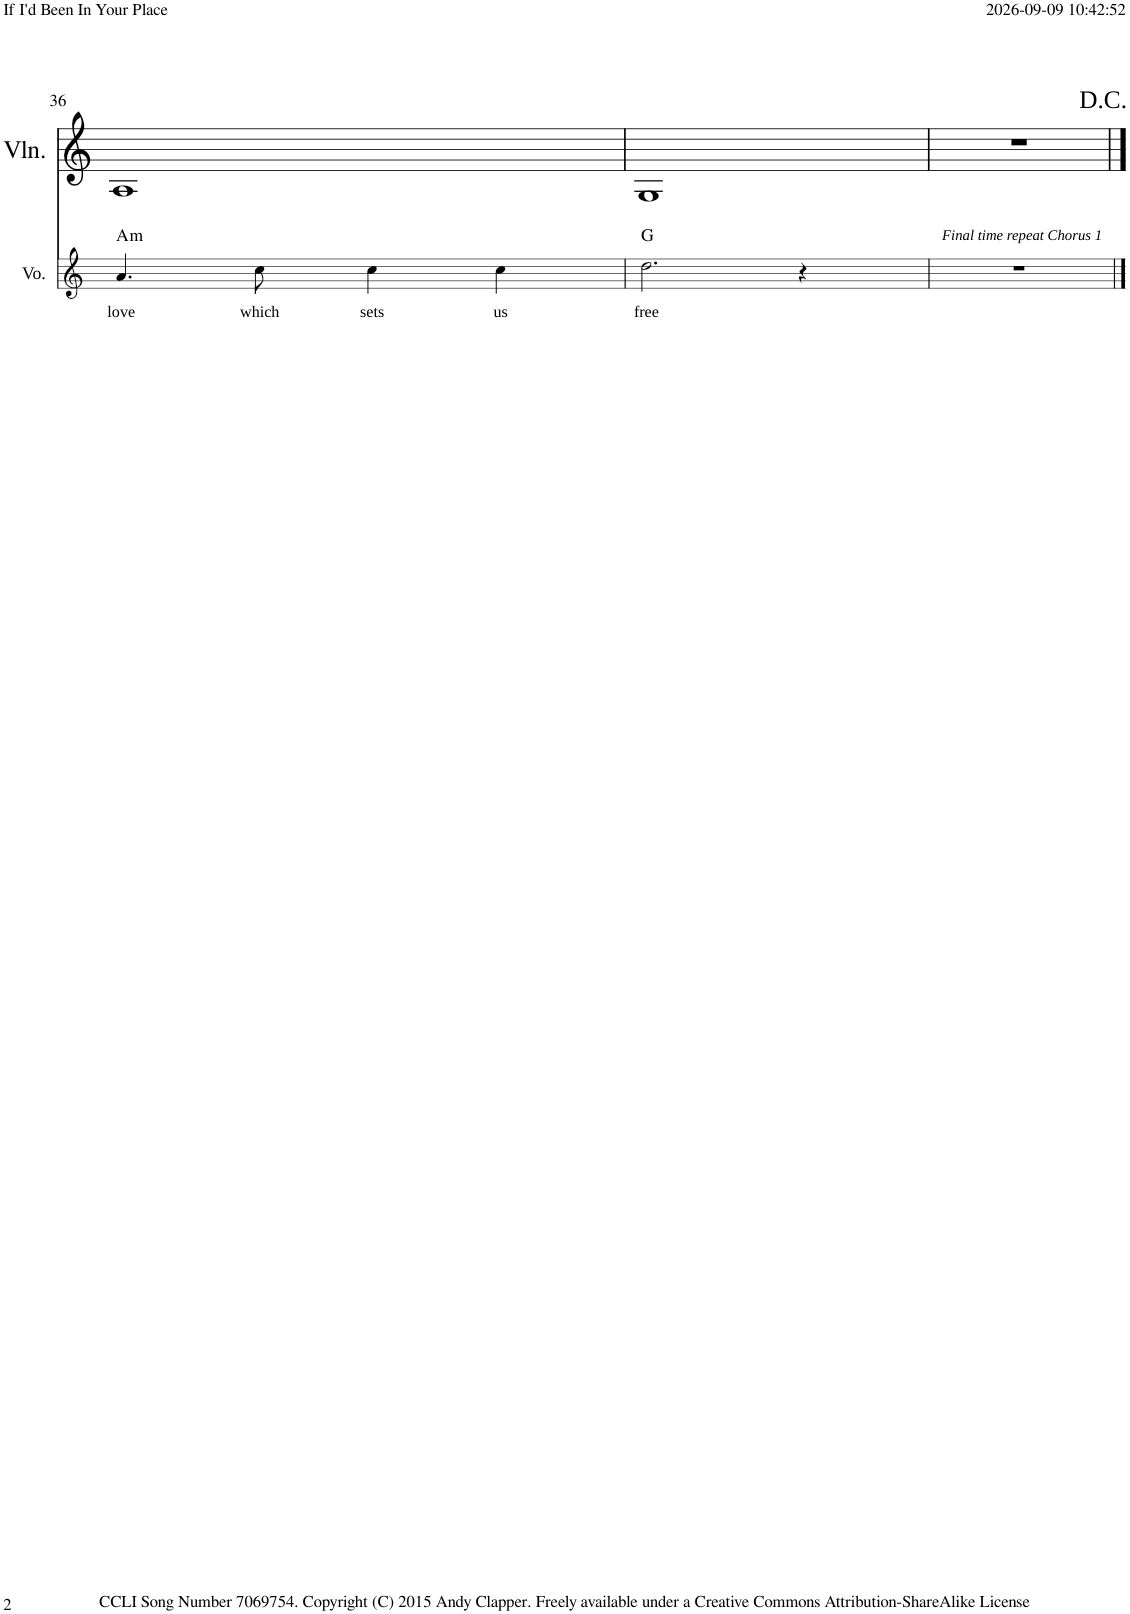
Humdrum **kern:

**kern	**text	**harte	**kern
*part2	*part2	*part2	*part1
*staff2	*staff2	*	*staff1
*I"Voice	*	*	*I"Violin
*I'Vo.	*	*	*I'Vln.
!!LO:PB:g=z
*clefG2	*	*	*clefG2
*k[]	*	*	*k[]
*M4/4	*	*	*M4/4
=36	=36	=36	=36
!	!LO:LY:b	!LO:H:kt=m	!
4.a/	love	A:min	1A
!	!LO:LY:b	!	!
8cc\	which	.	.
!	!LO:LY:b	!	!
4cc\	sets	.	.
!	!LO:LY:b	!	!
4cc\	us	.	.
=37	=37	=37	=37
!	!LO:LY:b	!	!
2.dd\	free	G:maj	1G
4r	.	.	.
=38	=38	=38	=38
!LO:TX:a:i:t=Final time repeat Chorus 1	!	!	!
1r	.	.	1r
!	!	!	!LO:TX:a:t=<font face="Times New Roman"/>D.C.
==	==	==	==
*-	*-	*-	*-
